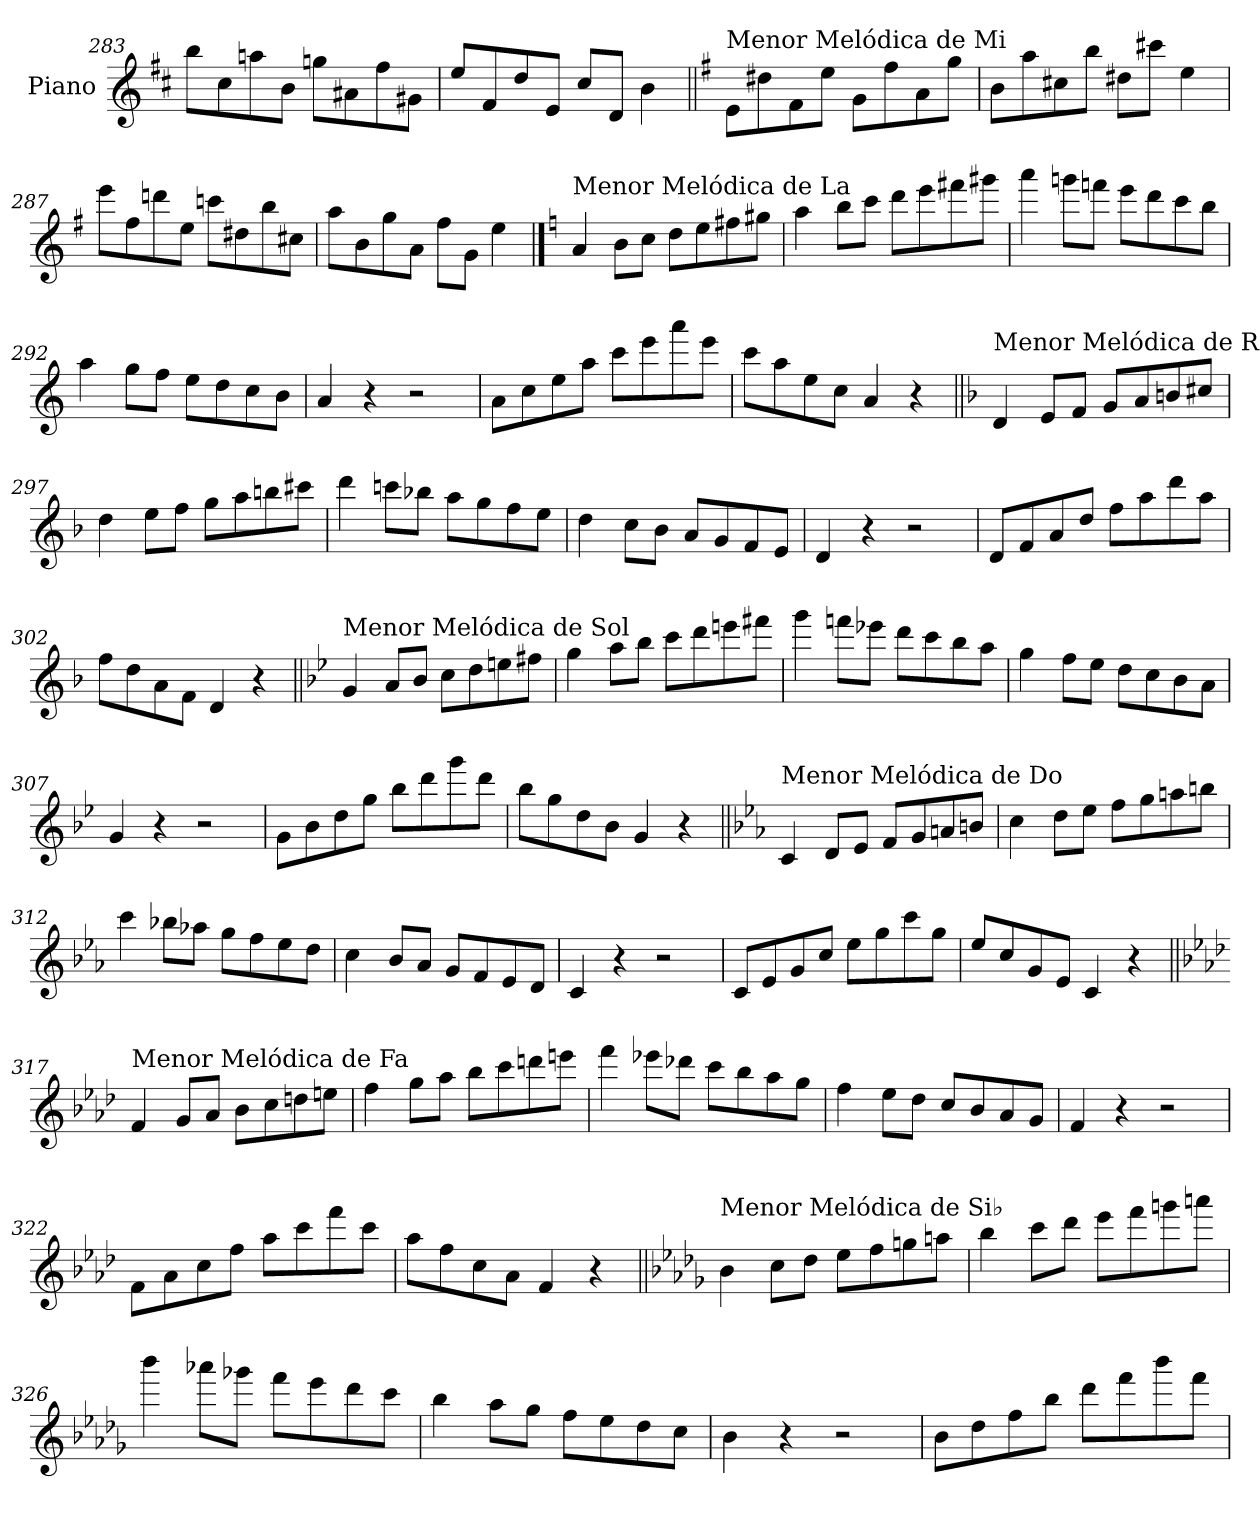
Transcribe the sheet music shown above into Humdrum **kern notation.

**kern
*part1
*staff1
*I"Piano
*I'Pno.
*clefG2
*k[f#c#]
=283
8bb\L
8cc#\
8aan\
8b\J
8ggn\L
8a#X\
8ff#\
8g#X\J
=284
8ee/L
8f#/
8dd/
8e/J
8cc#/L
8d/J
4b\
!!LO:LB:g=z
=285||
*k[f#]
!LO:TX:a:t=Menor Melódica de Mi
8e\L
8dd#X\
8f#\
8ee\J
8g\L
8ff#\
8a\
8gg\J
=286
8b\L
8aa\
8cc#X\
8bb\J
8dd#X\L
8ccc#X\J
4ee\
=287
8eee\L
8ff#\
8dddn\
8ee\J
8cccn\L
8dd#X\
8bb\
8cc#X\J
=288
8aa\L
8b\
8gg\
8a\J
8ff#\L
8g\J
4ee\
!!LO:PB:g=z
==289
*k[]
!LO:TX:a:t=Menor Melódica de La
4a/
8b\L
8cc\J
8dd\L
8ee\
8ff#X\
8gg#X\J
=290
4aa\
8bb\L
8ccc\J
8ddd\L
8eee\
8fff#X\
8ggg#X\J
=291
4aaa\
8gggn\L
8fffn\J
8eee\L
8ddd\
8ccc\
8bb\J
=292
4aa\
8gg\L
8ff\J
8ee\L
8dd\
8cc\
8b\J
=293
4a/
4r
2r
=294
8a\L
8cc\
8ee\
8aa\J
8ccc\L
8eee\
8aaa\
8eee\J
=295
8ccc\L
8aa\
8ee\
8cc\J
4a/
4r
!!LO:LB:g=z
=296||
*k[b-]
!LO:TX:a:t=Menor Melódica de Re
4d/
8e/L
8f/J
8g/L
8a/
8bn/
8cc#X/J
=297
4dd\
8ee\L
8ff\J
8gg\L
8aa\
8bbn\
8ccc#X\J
=298
4ddd\
8cccn\L
8bb-X\J
8aa\L
8gg\
8ff\
8ee\J
=299
4dd\
8cc\L
8b-\J
8a/L
8g/
8f/
8e/J
=300
4d/
4r
2r
=301
8d/L
8f/
8a/
8dd/J
8ff\L
8aa\
8ddd\
8aa\J
=302
8ff\L
8dd\
8a\
8f\J
4d/
4r
!!LO:LB:g=z
=303||
*k[b-e-]
!LO:TX:a:t=Menor Melódica de Sol
4g/
8a/L
8b-/J
8cc\L
8dd\
8een\
8ff#X\J
=304
4gg\
8aa\L
8bb-\J
8ccc\L
8ddd\
8eeen\
8fff#X\J
=305
4ggg\
8fffn\L
8eee-X\J
8ddd\L
8ccc\
8bb-\
8aa\J
=306
4gg\
8ff\L
8ee-\J
8dd\L
8cc\
8b-\
8a\J
=307
4g/
4r
2r
=308
8g\L
8b-\
8dd\
8gg\J
8bb-\L
8ddd\
8ggg\
8ddd\J
=309
8bb-\L
8gg\
8dd\
8b-\J
4g/
4r
!!LO:LB:g=z
=310||
*k[b-e-a-]
!LO:TX:a:t=Menor Melódica de Do
4c/
8d/L
8e-/J
8f/L
8g/
8an/
8bn/J
=311
4cc\
8dd\L
8ee-\J
8ff\L
8gg\
8aan\
8bbn\J
=312
4ccc\
8bb-X\L
8aa-X\J
8gg\L
8ff\
8ee-\
8dd\J
=313
4cc\
8b-/L
8a-/J
8g/L
8f/
8e-/
8d/J
=314
4c/
4r
2r
=315
8c/L
8e-/
8g/
8cc/J
8ee-\L
8gg\
8ccc\
8gg\J
=316
8ee-/L
8cc/
8g/
8e-/J
4c/
4r
!!LO:LB:g=z
=317||
*k[b-e-a-d-]
!LO:TX:a:t=Menor Melódica de Fa
4f/
8g/L
8a-/J
8b-\L
8cc\
8ddn\
8een\J
=318
4ff\
8gg\L
8aa-\J
8bb-\L
8ccc\
8dddn\
8eeen\J
=319
4fff\
8eee-X\L
8ddd-X\J
8ccc\L
8bb-\
8aa-\
8gg\J
=320
4ff\
8ee-\L
8dd-\J
8cc/L
8b-/
8a-/
8g/J
=321
4f/
4r
2r
=322
8f\L
8a-\
8cc\
8ff\J
8aa-\L
8ccc\
8fff\
8ccc\J
=323
8aa-\L
8ff\
8cc\
8a-\J
4f/
4r
!!LO:LB:g=z
=324||
*k[b-e-a-d-g-]
!LO:TX:a:t=Menor Melódica de Si♭
4b-\
8cc\L
8dd-\J
8ee-\L
8ff\
8ggn\
8aan\J
=325
4bb-\
8ccc\L
8ddd-\J
8eee-\L
8fff\
8gggn\
8aaan\J
=326
4bbb-\
8aaa-X\L
8ggg-X\J
8fff\L
8eee-\
8ddd-\
8ccc\J
=327
4bb-\
8aa-\L
8gg-\J
8ff\L
8ee-\
8dd-\
8cc\J
=328
4b-\
4r
2r
=329
8b-\L
8dd-\
8ff\
8bb-\J
8ddd-\L
8fff\
8bbb-\
8fff\J
=
*-
